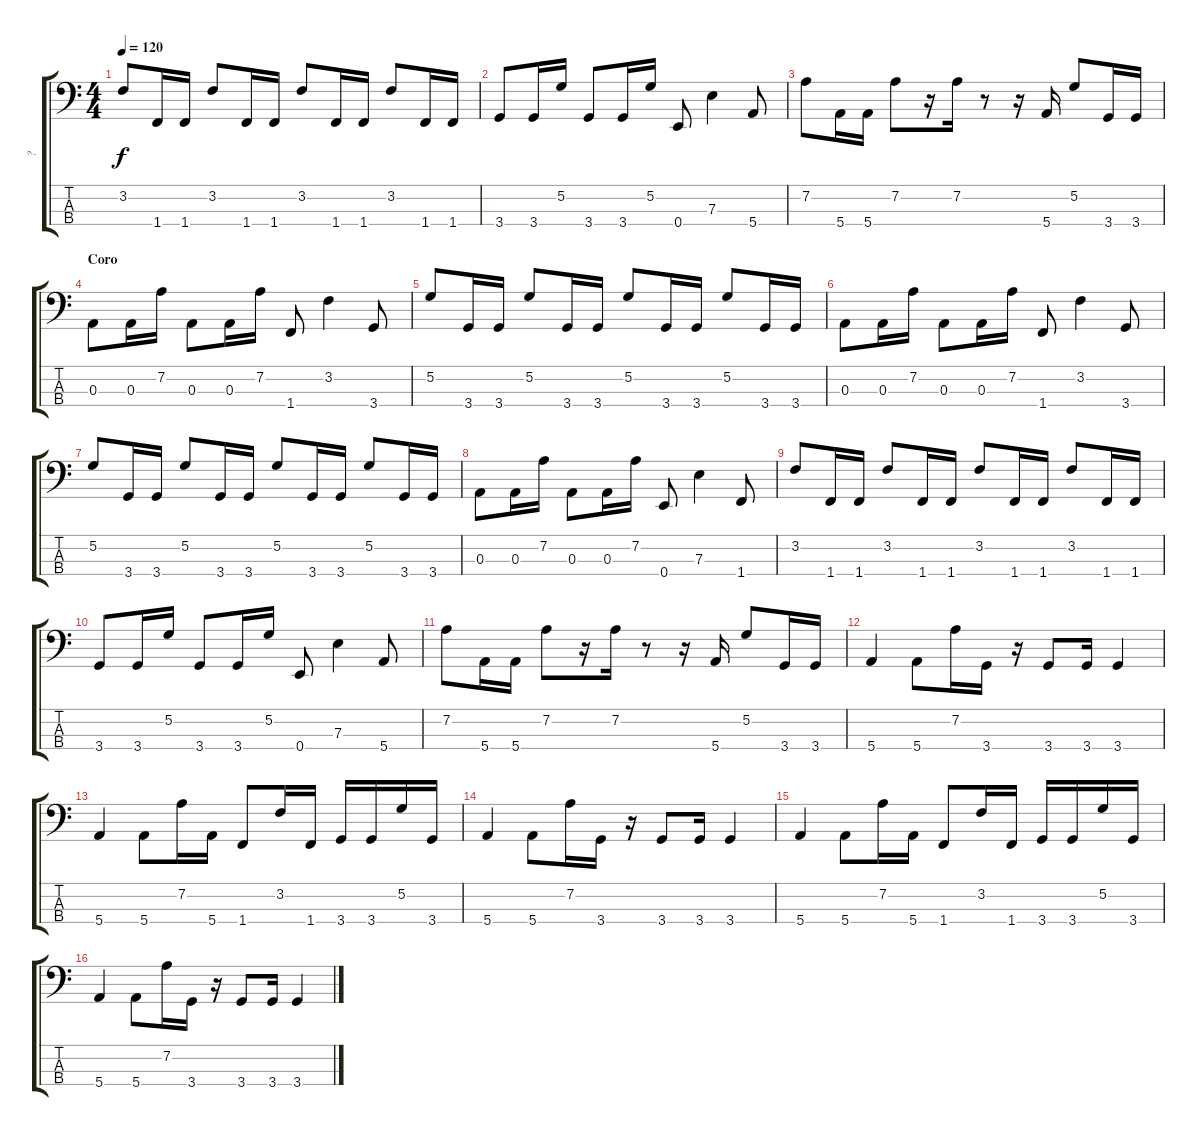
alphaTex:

\track ("?" "?") {instrument synthbass2}
\staff {score tabs}
\tuning (G2 D2 A1 E1) {hide}
\ts (4 4)
\tempo 120
\clef f4
\ks c
3.2.8{dy f} 1.4.16 1.4.16 3.2.8 1.4.16 1.4.16 3.2.8 1.4.16 1.4.16 3.2.8 1.4.16 1.4.16 |
3.4.8 3.4.16 5.2.16 3.4.8 3.4.16 5.2.16 0.4.8 7.3.4 5.4.8 |
7.2.8 5.4.16 5.4.16 7.2.8 r.16 7.2.16 r.8 r.16 5.4.16 5.2.8 3.4.16 3.4.16 |
\section ("" "Coro")
0.3.8 0.3.16 7.2.16 0.3.8 0.3.16 7.2.16 1.4.8 3.2.4 3.4.8 |
5.2.8 3.4.16 3.4.16 5.2.8 3.4.16 3.4.16 5.2.8 3.4.16 3.4.16 5.2.8 3.4.16 3.4.16 |
0.3.8 0.3.16 7.2.16 0.3.8 0.3.16 7.2.16 1.4.8 3.2.4 3.4.8 |
5.2.8 3.4.16 3.4.16 5.2.8 3.4.16 3.4.16 5.2.8 3.4.16 3.4.16 5.2.8 3.4.16 3.4.16 |
0.3.8 0.3.16 7.2.16 0.3.8 0.3.16 7.2.16 0.4.8 7.3.4 1.4.8 |
3.2.8 1.4.16 1.4.16 3.2.8 1.4.16 1.4.16 3.2.8 1.4.16 1.4.16 3.2.8 1.4.16 1.4.16 |
3.4.8 3.4.16 5.2.16 3.4.8 3.4.16 5.2.16 0.4.8 7.3.4 5.4.8 |
7.2.8 5.4.16 5.4.16 7.2.8 r.16 7.2.16 r.8 r.16 5.4.16 5.2.8 3.4.16 3.4.16 |
5.4.4 5.4.8 7.2.16 3.4.16 r.16 3.4.8 3.4.16 3.4.4 |
5.4.4 5.4.8 7.2.16 5.4.16 1.4.8 3.2.16 1.4.16 3.4.16 3.4.16 5.2.16 3.4.16 |
5.4.4 5.4.8 7.2.16 3.4.16 r.16 3.4.8 3.4.16 3.4.4 |
5.4.4 5.4.8 7.2.16 5.4.16 1.4.8 3.2.16 1.4.16 3.4.16 3.4.16 5.2.16 3.4.16 |
5.4.4 5.4.8 7.2.16 3.4.16 r.16 3.4.8 3.4.16 3.4.4
